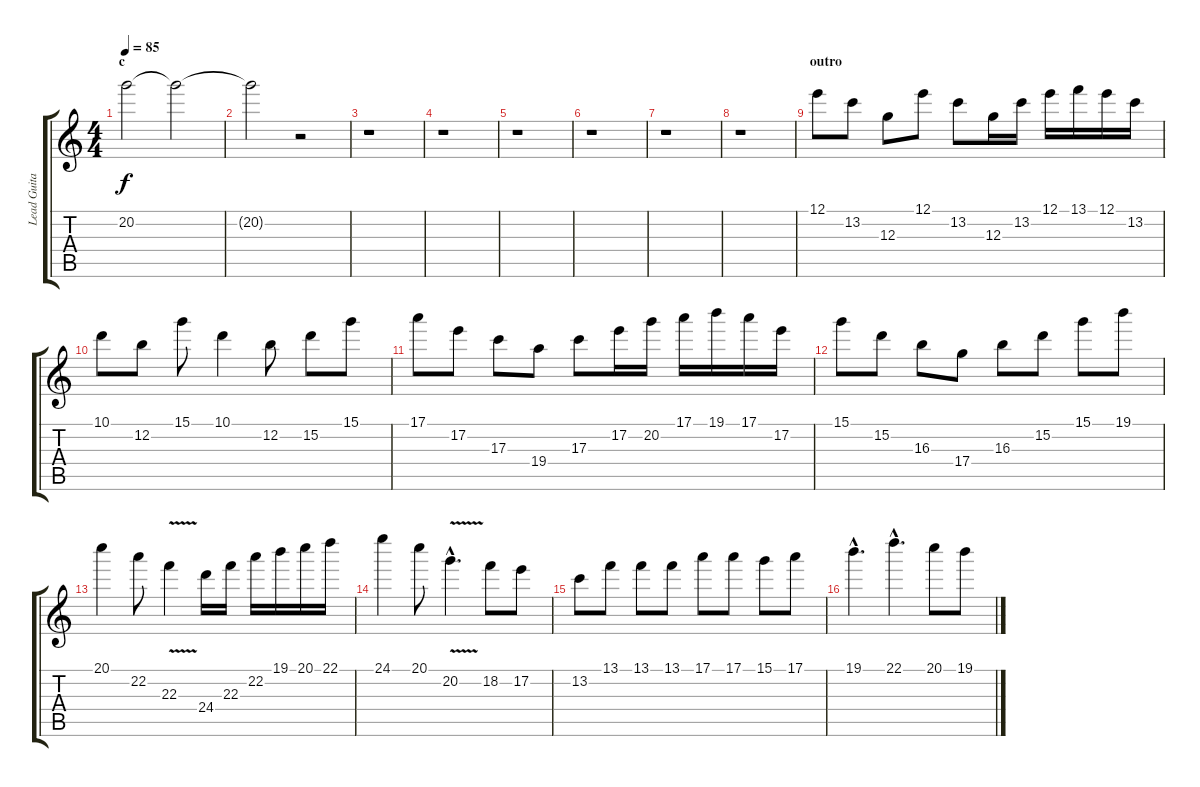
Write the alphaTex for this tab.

\track ("Lead Guitar 1" "Lead Guita") {instrument overdrivenguitar}
\staff {score tabs}
\tuning (E4 B3 G3 D3 A2 E2) {hide}
\ts (4 4)
\section ("" "c")
\tempo 85
\clef g2
\ks c
20.2.2{dy f} 20.2{t}.2{volume 0} |
20.2{t}.2 r.2 |
r.1 |
r.1 |
r.1 |
r.1 |
r.1 |
r.1 |
\section ("" "outro")
12.1.8{volume 13 balance 6 instrument overdrivenguitar} 13.2.8 12.3.8 12.1.8 13.2.8 12.3.16 13.2.16 12.1.16 13.1.16 12.1.16 13.2.16 |
10.1.8 12.2.8 15.1.8 10.1.4 12.2.8 15.2.8 15.1.8 |
17.1.8 17.2.8 17.3.8 19.4.8 17.3.8 17.2.16 20.2.16 17.1.16 19.1.16 17.1.16 17.2.16 |
15.1.8 15.2.8 16.3.8 17.4.8 16.3.8 15.2.8 15.1.8 19.1.8 |
20.1.4 22.2.8 22.3{v}.4 24.4.16 22.3.16 22.2.16 19.1.16 20.1.16 22.1.16 |
24.1.4 20.1.8 20.2{v hac}.4{d} 18.2.8 17.2.8 |
13.2.8 13.1.8 13.1.8 13.1.8 17.1.8 17.1.8 15.1.8 17.1.8 |
19.1{hac}.4{d} 22.1{hac}.4{d} 20.1.8 19.1.8
